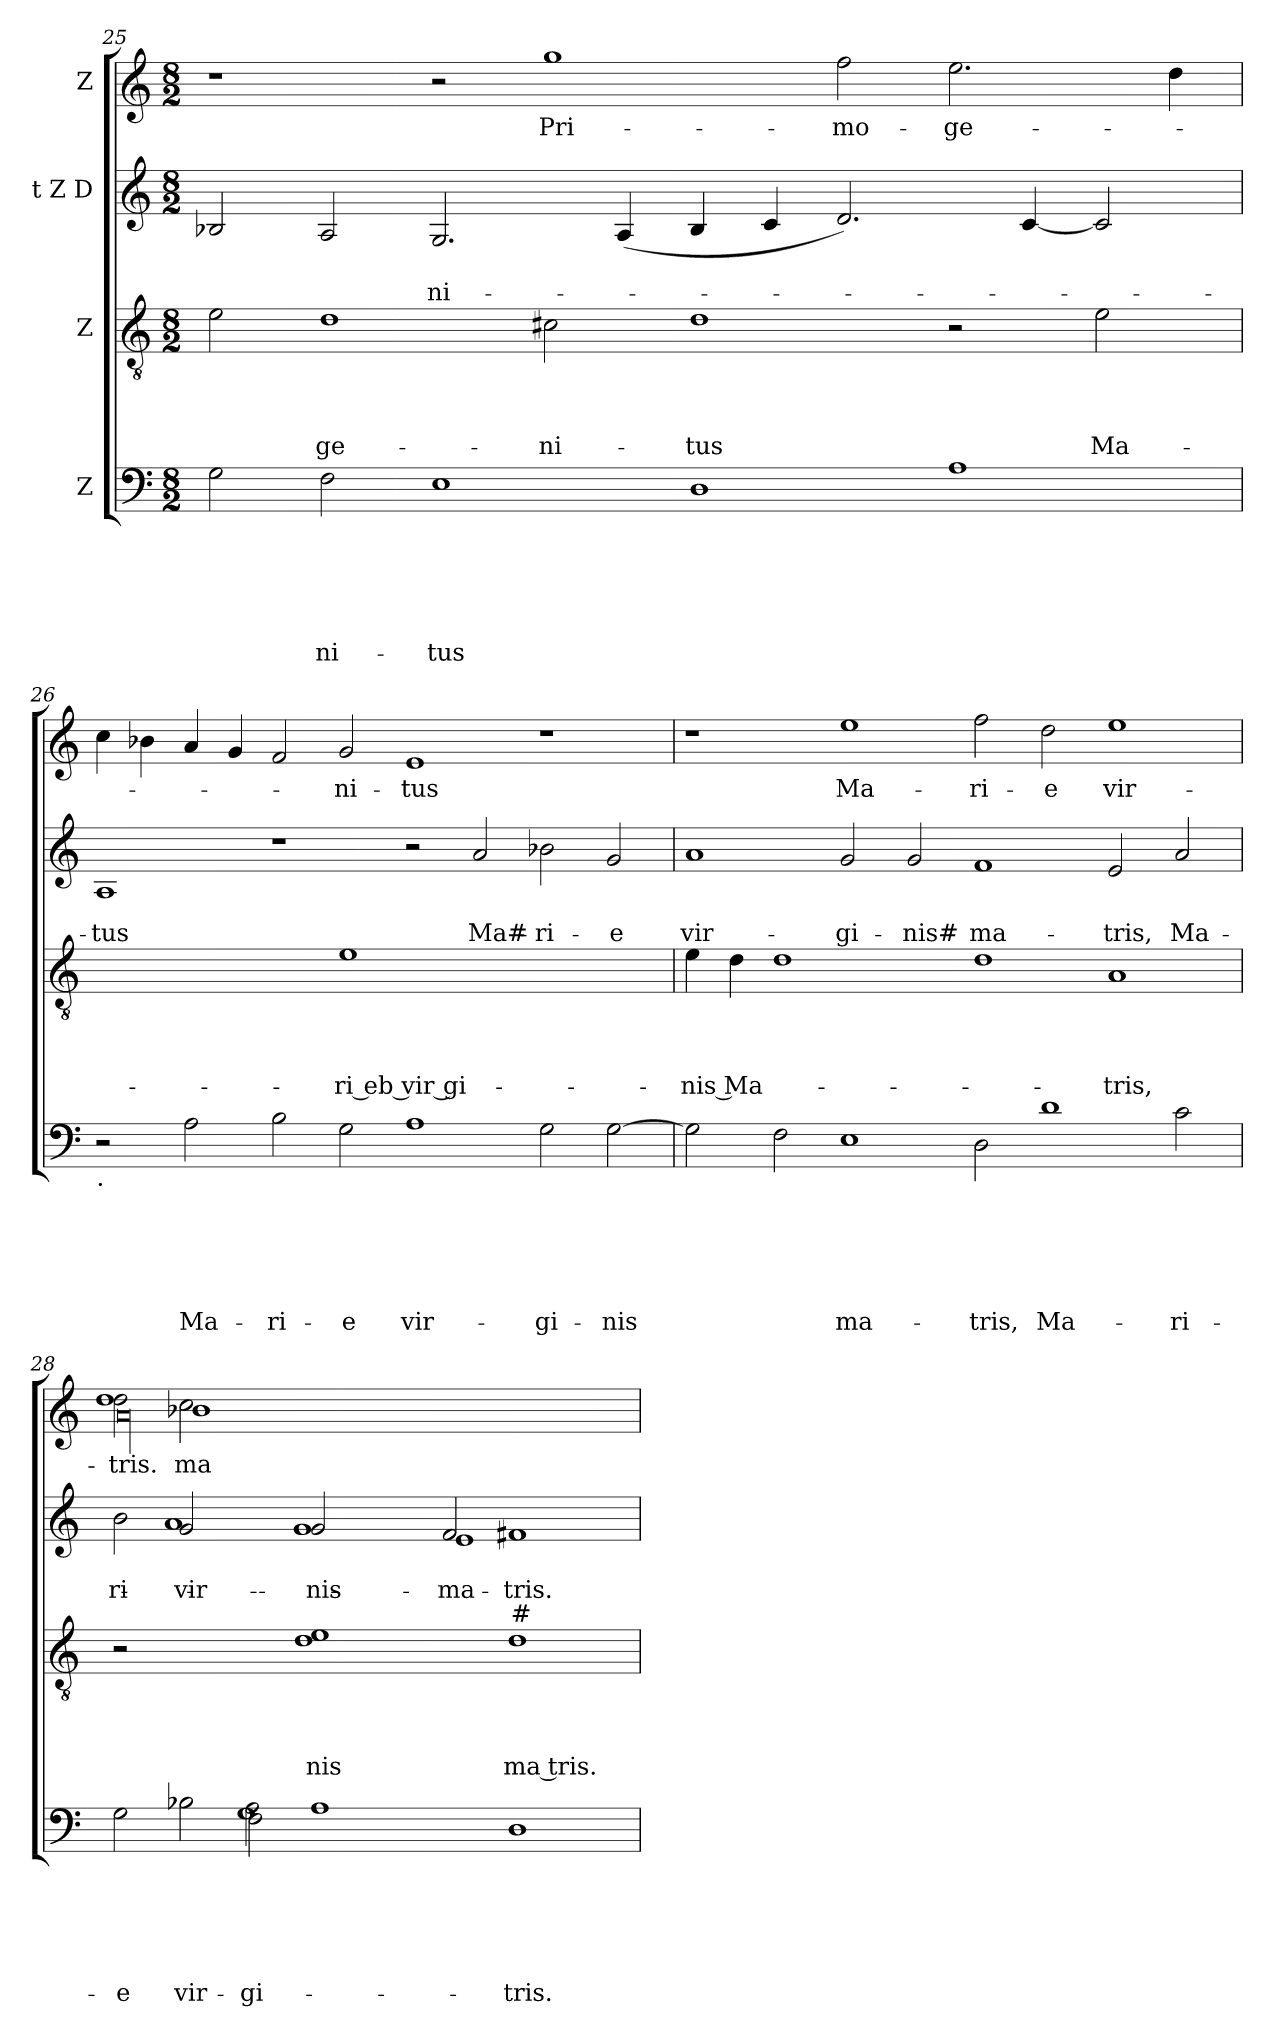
**kern	**text	**text	**text	**text	**text	**text	**kern	**text	**text	**text	**text	**kern	**text	**text	**text	**kern	**text
*part4	*part4	*part4	*part4	*part4	*part4	*part4	*part3	*part3	*part3	*part3	*part3	*part2	*part2	*part2	*part2	*part1	*part1
*staff4	*staff4	*staff4	*staff4	*staff4	*staff4	*staff4	*staff3	*staff3	*staff3	*staff3	*staff3	*staff2	*staff2	*staff2	*staff2	*staff1	*staff1
*I"Z	*	*	*	*	*	*	*I"Z	*	*	*	*	*I"t Z D	*	*	*	*I"Z	*
*clefF4	*	*	*	*	*	*	*clefGv2	*	*	*	*	*clefG2	*	*	*	*clefG2	*
*k[]	*	*	*	*	*	*	*k[]	*	*	*	*	*k[]	*	*	*	*k[]	*
*C:	*	*	*	*	*	*	*C:	*	*	*	*	*C:	*	*	*	*C:	*
*M8/2	*	*	*	*	*	*	*M8/2	*	*	*	*	*M8/2	*	*	*	*M8/2	*
=25	=25	=25	=25	=25	=25	=25	=25	=25	=25	=25	=25	=25	=25	=25	=25	=25	=25
2G\	.	.	.	.	.	.	2e\	.	.	.	.	2B-/	.	.	.	1r	.
!	!	!	!	!	!	!LO:LY:b	!	!	!	!	!LO:LY:b	!	!	!	!	!	!
2F\	.	.	.	.	.	-ni-	1d	.	.	.	-ge-	2A/	.	.	.	.	.
!	!	!	!	!	!	!LO:LY:b	!	!	!	!	!	!	!	!LO:LY:b	!	!	!
1E	.	.	.	.	.	-tus	.	.	.	.	.	2.G/	.	-ni-	.	2r	.
!	!	!	!	!	!	!	!	!	!	!	!LO:LY:b	!	!	!	!	!	!LO:LY:b
.	.	.	.	.	.	.	2c#\	.	.	.	-ni-	.	.	.	.	1gg	Pri-
.	.	.	.	.	.	.	.	.	.	.	.	(4A/	.	.	.	.	.
!	!	!	!	!	!	!	!	!	!	!	!LO:LY:b	!	!	!	!	!	!
1D	.	.	.	.	.	.	1d	.	.	.	-tus	4B-/	.	.	.	.	.
.	.	.	.	.	.	.	.	.	.	.	.	4c/	.	.	.	.	.
!	!	!	!	!	!	!	!	!	!	!	!	!	!	!	!	!	!LO:LY:b
.	.	.	.	.	.	.	.	.	.	.	.	2.d/)	.	.	.	2ff\	-mo-
!	!	!	!	!	!	!	!	!	!	!	!	!	!	!	!	!	!LO:LY:b
1A	.	.	.	.	.	.	2r	.	.	.	.	.	.	.	.	2.ee\	-ge-
.	.	.	.	.	.	.	.	.	.	.	.	[>4c/	.	.	.	.	.
!	!	!	!	!	!	!	!	!	!	!	!LO:LY:b	!	!	!	!	!	!
.	.	.	.	.	.	.	2e\	.	.	.	Ma-	2c/]	.	.	.	.	.
.	.	.	.	.	.	.	.	.	.	.	.	.	.	.	.	4dd\	.
!!LO:PB:g=z
=26	=26	=26	=26	=26	=26	=26	=26	=26	=26	=26	=26	=26	=26	=26	=26	=26	=26
!LO:TX:b:t=.	!	!	!	!	!	!	!	!	!	!	!	!	!	!	!	!	!
!	!	!	!	!	!	!	!	!	!	!	!	!	!	!LO:LY:b	!	!	!
2r	.	.	.	.	.	.	1.ryy	.	.	.	.	1A	.	-tus	.	4cc\	.
.	.	.	.	.	.	.	.	.	.	.	.	.	.	.	.	4b-\	.
!	!	!	!	!	!	!LO:LY:b	!	!	!	!	!	!	!	!	!	!	!
2A\	.	.	.	.	.	Ma-	.	.	.	.	.	.	.	.	.	4a/	.
.	.	.	.	.	.	.	.	.	.	.	.	.	.	.	.	4g/	.
!	!	!	!	!	!	!LO:LY:b	!	!	!	!	!	!	!	!	!	!	!
2B\	.	.	.	.	.	-ri-	.	.	.	.	.	1r	.	.	.	2f/	.
!	!	!	!	!	!	!LO:LY:b	!	!	!	!	!LO:LY:b:rj	!	!	!	!	!	!LO:LY:b
2G\	.	.	.	.	.	-e	1e	.	.	.	-ri eb vir gi-	.	.	.	.	2g/	-ni-
!	!	!	!	!	!	!LO:LY:b	!	!	!	!	!	!	!	!	!	!	!LO:LY:b
1A	.	.	.	.	.	vir-	.	.	.	.	.	2r	.	.	.	1e	-tus
!	!	!	!	!	!	!	!	!	!	!	!	!	!	!LO:LY:b:rj	!	!	!
.	.	.	.	.	.	.	1.ryy	.	.	.	.	2a/	.	Ma#-	.	.	.
!	!	!	!	!	!	!LO:LY:b	!	!	!	!	!	!	!	!LO:LY:b	!	!	!
2G\	.	.	.	.	.	-gi-	.	.	.	.	.	2b-X\	.	-ri-	.	1r	.
!	!	!	!	!	!	!LO:LY:b	!	!	!	!	!	!	!	!LO:LY:b	!	!	!
[>2G\	.	.	.	.	.	-nis	.	.	.	.	.	2g/	.	-e	.	.	.
=27	=27	=27	=27	=27	=27	=27	=27	=27	=27	=27	=27	=27	=27	=27	=27	=27	=27
!	!	!	!	!	!	!	!	!	!	!	!LO:LY:b:rj	!	!	!LO:LY:b	!	!	!
2G\]	.	.	.	.	.	.	4e\	.	.	.	-nis Ma-	1a	.	vir-	.	1r	.
.	.	.	.	.	.	.	4d\	.	.	.	.	.	.	.	.	.	.
2F\	.	.	.	.	.	.	1d	.	.	.	.	.	.	.	.	.	.
!	!	!	!	!	!	!LO:LY:b	!	!	!	!	!	!	!	!LO:LY:b	!	!	!LO:LY:b
1E	.	.	.	.	.	ma-	.	.	.	.	.	2g/	.	-gi-	.	1ee	Ma-
!	!	!	!	!	!	!	!	!	!	!	!	!	!	!LO:LY:b:rj	!	!	!
.	.	.	.	.	.	.	2ryy	.	.	.	.	2g/	.	-nis#	.	.	.
!	!	!	!	!	!	!LO:LY:b	!	!	!	!	!	!	!	!LO:LY:b	!	!	!LO:LY:b
2D\	.	.	.	.	.	-tris,	1d	.	.	.	.	1f	.	ma-	.	2ff\	-ri-
!	!	!	!	!	!	!LO:LY:b	!	!	!	!	!	!	!	!	!	!	!LO:LY:b
1d	.	.	.	.	.	Ma-	.	.	.	.	.	.	.	.	.	2dd\	-e
!	!	!	!	!	!	!	!	!	!	!	!LO:LY:b	!	!	!LO:LY:b	!	!	!LO:LY:b
.	.	.	.	.	.	.	1A	.	.	.	-tris,	2e/	.	-tris,	.	1ee	vir-
!	!	!	!	!	!	!LO:LY:b	!	!	!	!	!	!	!	!LO:LY:b	!	!	!
2c\	.	.	.	.	.	-ri-	.	.	.	.	.	2a/	.	Ma-	.	.	.
=28	=28	=28	=28	=28	=28	=28	=28	=28	=28	=28	=28	=28	=28	=28	=28	=28	=28
!	!	!	!	!	!	!LO:LY:b	!	!	!	!	!	!	!	!LO:LY:b	!	!	!LO:LY:b
*^	*	*	*	*	*	*	*	*	*	*	*	*^	*	*	*	*^	*
*	*^	*	*	*	*	*	*	*	*	*	*	*	*	*	*	*	*	*	*	*
!	!	!	!	!	!	!	!	!	!	!	!	!	!	!	!	!	!	!	!	!	!LO:LY:b
*	*	*	*	*	*	*	*	*	*	*	*	*	*	*	*	*	*	*	*^	*^	*
!	!	!	!	!	!	!	!	!	!	!	!	!	!	!	!	!	!	!	!	!	!	!	!LO:LY:b
2G\	1ryy	1ryy	.	.	.	.	.	-e	2r	.	.	.	.	2ryy	2b\	.	ri-	.	2dd\	1dd	2ryy	00a	-tris.
!	!	!	!	!	!	!	!	!LO:LY:b	!	!	!	!	!	!	!	!	!LO:LY:b	!	!	!	!	!	!
!	!	!	!	!	!	!	!	!	!	!	!	!	!	!	!	!	!LO:LY:b	!	!	!	!	!	!LO:LY:b
2B-X\	.	.	.	.	.	.	.	vir-	1ryy	.	.	.	.	2g/	1a	.	-vir-	.	2cc\	.	1b-	.	ma-
!	!	!	!	!	!	!	!	!LO:LY:b	!	!	!	!	!	!	!	!	!	!	!	!	!	!	!
2A\	2F\	1G	.	.	.	.	.	-gi-	.	.	.	.	.	2ryy	.	.	.	.	0.ryy	0.ryy	.	.	.
!	!	!	!	!	!	!	!	!	!	!	!	!	!LO:LY:b:rj	!	!	!	!LO:LY:b	!	!	!	!	!	!
!	!	!	!	!	!	!	!	!	!	!	!	!	!	!	!	!	!LO:LY:b	!	!	!	!	!	!
1A	1ryy	.	.	.	.	.	.	.	1d 1e	.	.	.	-nis	2g/	1g	.	-nis	.	.	.	1ryy	.	.
.	.	0ryy	.	.	.	.	.	.	.	.	.	.	.	2ryy	.	.	.	.	.	.	.	.	.
!	!	!	!	!	!	!	!	!	!	!	!	!	!	!	!	!	!LO:LY:b	!	!	!	!	!	!
2ryy	1.ryy	.	.	.	.	.	.	.	2ryy	.	.	.	.	2f/	1e	.	-ma-	.	.	.	1.ryy	.	.
!	!	!	!	!	!	!	!	!LO:LY:b	!	!	!	!	!LO:LY:b:rj	!	!	!	!LO:LY:b	!LO:LY:b	!	!	!	!	!
1D	.	.	.	.	.	.	.	-tris.	1d	.	.	.	ma tris.-	1f#X	.	.	-tris.	#	.	.	.	.	.
.	.	.	.	.	.	.	.	.	.	.	.	.	.	.	2ryy	.	.	.	.	.	.	.	.
*	*	*	*	*	*	*	*	*	*	*	*	*	*	*v	*v	*	*	*	*	*	*	*	*
*v	*v	*v	*	*	*	*	*	*	*	*	*	*	*	*	*	*	*	*v	*v	*v	*v	*
=	=	=	=	=	=	=	=	=	=	=	=	=	=	=	=	=	=
*-	*-	*-	*-	*-	*-	*-	*-	*-	*-	*-	*-	*-	*-	*-	*-	*-	*-
